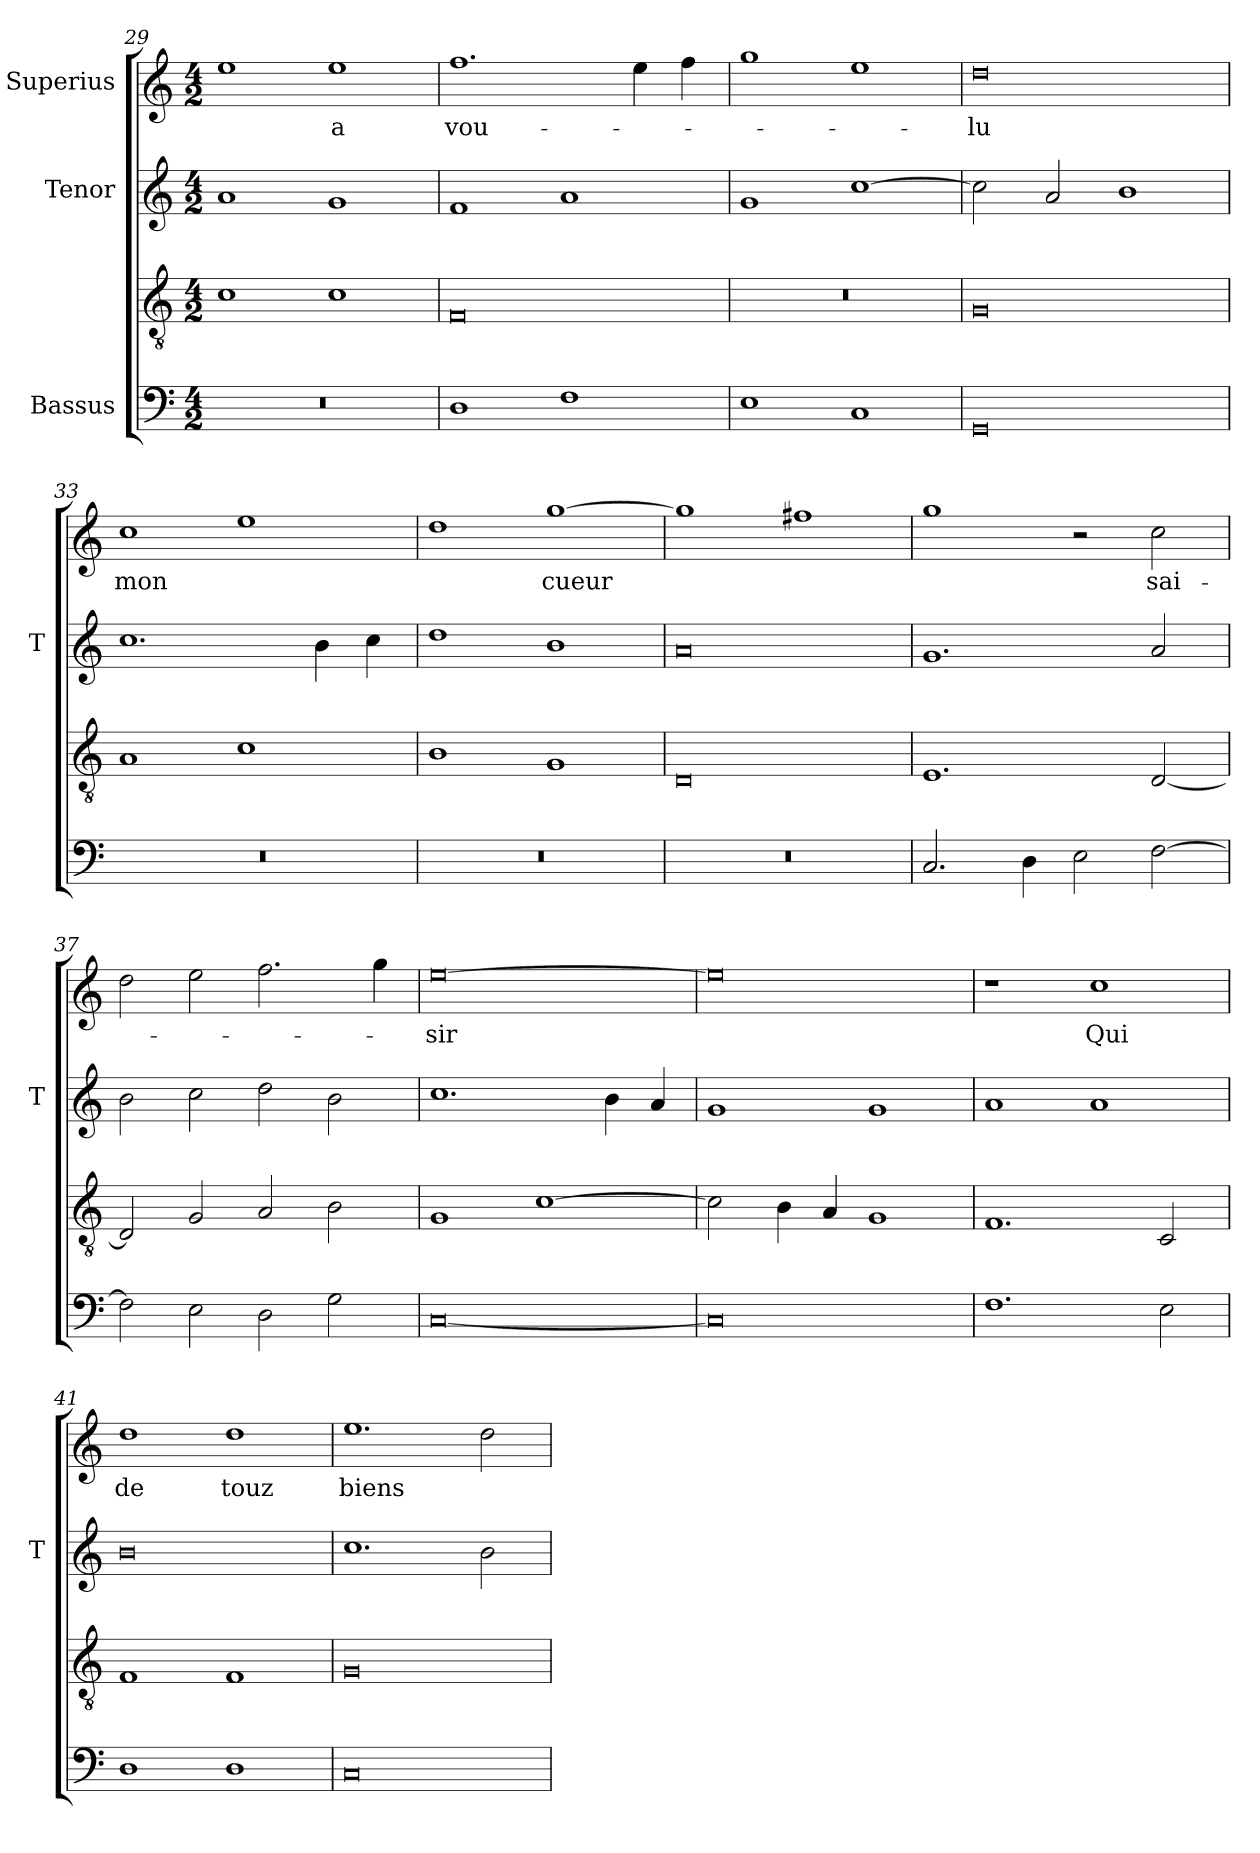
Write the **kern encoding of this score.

**kern	**kern	**kern	**kern	**text
*part4	*part3	*part2	*part1	*part1
*staff4	*staff3	*staff2	*staff1	*staff1
*I"Bassus	*	*I"Tenor	*I"Superius	*
*	*	*I'T	*	*
*clefF4	*clefGv2	*clefG2	*clefG2	*
*M4/2	*M4/2	*M4/2	*M4/2	*
=29	=29	=29	=29	=29
0r	1c	1a	1ee	.
.	1c	1g	1ee	-a
=30	=30	=30	=30	=30
1D	0F	1f	1.ff	vou-
1F	.	1a	.	.
.	.	.	4ee	.
.	.	.	4ff	.
=31	=31	=31	=31	=31
1E	0r	1g	1gg	.
1C	.	[1cc	1ee	.
=32	=32	=32	=32	=32
0GG	0G	2cc]	0dd	-lu
.	.	2a	.	.
.	.	1b	.	.
=33	=33	=33	=33	=33
0r	1A	1.cc	1cc	-mon
.	1c	.	1ee	.
.	.	4b	.	.
.	.	4cc	.	.
=34	=34	=34	=34	=34
0r	1B	1dd	1dd	.
.	1G	1b	[1gg	-cueur
=35	=35	=35	=35	=35
0r	0D	0a	1gg]	.
.	.	.	1ff#X	.
=36	=36	=36	=36	=36
2.C	1.E	1.g	1gg	.
4D	.	.	.	.
2E	.	.	2r	.
[2F	[2D	2a	2cc	sai-
=37	=37	=37	=37	=37
2F]	2D]	2b	2dd	.
2E	2G	2cc	2ee	.
2D	2A	2dd	2.ff	.
2G	2B	2b	.	.
.	.	.	4gg	.
=38	=38	=38	=38	=38
[0C	1G	1.cc	[0ee	-sir
.	[1c	.	.	.
.	.	4b	.	.
.	.	4a	.	.
=39	=39	=39	=39	=39
0C]	2c]	1g	0ee]	.
.	4B	.	.	.
.	4A	.	.	.
.	1G	1g	.	.
=40	=40	=40	=40	=40
1.F	1.F	1a	1r	.
.	.	1a	1cc	-Qui
2E	2C	.	.	.
=41	=41	=41	=41	=41
1D	1F	0b	1dd	-de
1D	1F	.	1dd	-touz
=42	=42	=42	=42	=42
0C	0G	1.cc	1.ee	-biens
.	.	2b	2dd	.
=	=	=	=	=
*-	*-	*-	*-	*-
